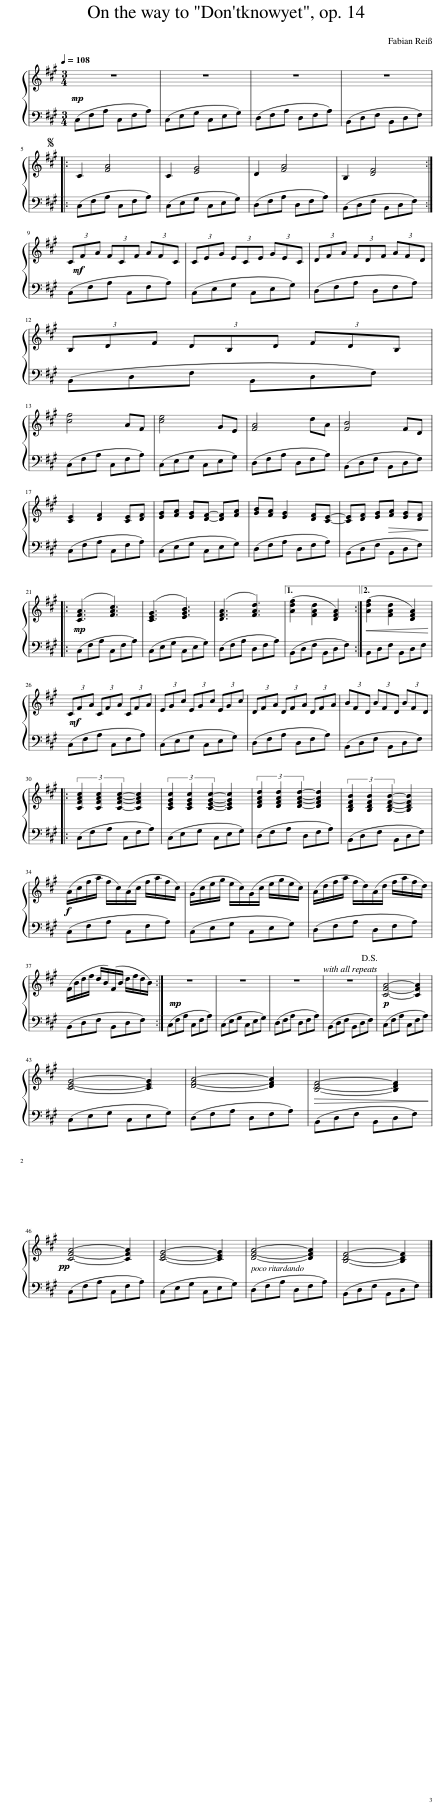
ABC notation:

X:1
%%score { 1 | 2 }
L:1/8
Q:1/4=108
M:3/4
I:linebreak $
K:A
V:1 treble
V:2 bass
V:1
!mp! z6 | z6 | z6 | z6 |:$S C2 [FA]4 | %5
 C2 [EG]4 | D2 [FA]4 | B,2 [DF]4 :|$ (3C!mf!FA (3FCF (3AFC | (3CEG (3ECE (3GEC | %10
 (3DFA (3FDF (3AFD |$ (3B,DF (3DB,D (3FDB, |$ [cf]4 AF | [ce]4 GE | [FA]4 dA | %15
 [FB]4 FD |$ [CE]2 [DF]2 [CE][DF] | [EG][FA] [EG][DF]- [DF][FA] | [GB][FA] [EG]2 [DF][CE]- | [CE][DF] [EG]!>(![FA] [EG][DF]!>)! |:$ %20
!mp! ([CFA]3 [FAc]3) | ([CEG]3 [EGB]3) | ([DFA]3 [FAd]3) |1 ([Adf]2 [FAd]2 [DFA]2) :|2!<(! ([Adf]2 [FAd]2 [DFA]2)!<)! ||$ %25
[K:A] (3C!mf!FA (3CFA (3CFA | (3EGc (3EGc (3EGc | (3DFA (3DFA (3DFA | (3BFD (3BFD (3BFD |:$ (3[CFAc]2 [CFAc]2 [CFAc]2- [CFAc]2 | %30
 (3[CEGc]2 [CEGc]2 [CEGc]2- [CEGc]2 | (3[DFAd]2 [DFAd]2 [DFAd]2- [DFAd]2 | (3[B,DFB]2 [B,DFB]2 [B,DFB]2- [B,DFB]2 |$!f! (A/c/f/a/ f/c/)(A/c/ f/a/f/c/) | (G/c/e/g/ e/c/)(G/c/ e/g/e/c/) | %35
 (A/d/f/a/ f/d/)(A/d/ f/a/f/d/) |$ (F/B/d/f/ d/B/)(F/B/ d/f/d/B/) :| z6!mp! | z6 | z6 | %40
 z6!D.S.! |!p! [CFA]4- [CFA]2 |$ [CEG]4- [CEG]2 | [DFA]4- [DFA]2 |!>(! [B,DF]4- [B,DF]2!>)! |$ %45
!pp! [CFA]4- [CFA]2 | [CEG]4- [CEG]2 |[Q:1/4=80] [DFA]4-[Q:1/4=80] [DFA]2[Q:1/4=80][Q:1/4=80][Q:1/4=80][Q:1/4=80] |[Q:1/4=80] [B,DF]4-[Q:1/4=80] [B,DF]2[Q:1/4=80][Q:1/4=80][Q:1/4=80][Q:1/4=80] |] %49
V:2
 (C,F,A, C,F,A,) | (C,E,G, C,E,G,) | (D,F,A, D,F,A,) | (B,,D,F, B,,D,F,) |:$ (C,F,A, C,F,A,) | %5
 (C,E,G, C,E,G,) | (D,F,A, D,F,A,) | (B,,D,F, B,,D,F,) :|$ (C,F,A, C,F,A,) | (C,E,G, C,E,G,) | %10
 (D,F,A, D,F,A,) |$ (B,,D,F, B,,D,F,) |$ (C,F,A, C,F,A,) | (C,E,G, C,E,G,) | (D,F,A, D,F,A,) | %15
 (B,,D,F, B,,D,F,) |$ (C,F,A, C,F,A,) | (C,E,G, C,E,G,) | (D,F,A, D,F,A,) | (B,,D,F, B,,D,F,) |:$ %20
 (C,F,A, C,F,A,) | (C,E,G, C,E,G,) | (D,F,A, D,F,A,) |1 (B,,D,F, B,,D,F,) :|2 B,,D,F, B,,D,F, ||$ %25
[K:A] (C,F,A, C,F,A,) | (C,E,G, C,E,G,) | (D,F,A, D,F,A,) | (B,,D,F, B,,D,F,) |:$ (C,F,A, C,F,A,) | %30
 (C,E,G, C,E,G,) | (D,F,A, D,F,A,) | (B,,D,F, B,,D,F,) |$ (C,F,A, C,F,A,) | (C,E,G, C,E,G,) | %35
 (D,F,A, D,F,A,) |$ (B,,D,F, B,,D,F,) :| (C,F,A, C,F,A,) | (C,E,G, C,E,G,) | (D,F,A, D,F,A,) | %40
 (B,,D,F, B,,D,F,) | (C,F,A, C,F,A,) |$ (C,E,G, C,E,G,) | (D,F,A, D,F,A,) | (B,,D,F, B,,D,F,) |$ %45
 (C,F,A, C,F,A,) | (C,E,G, C,E,G,) | (D,F,A, D,F,A,) | (B,,D,F, B,,D,F,) |] %49
